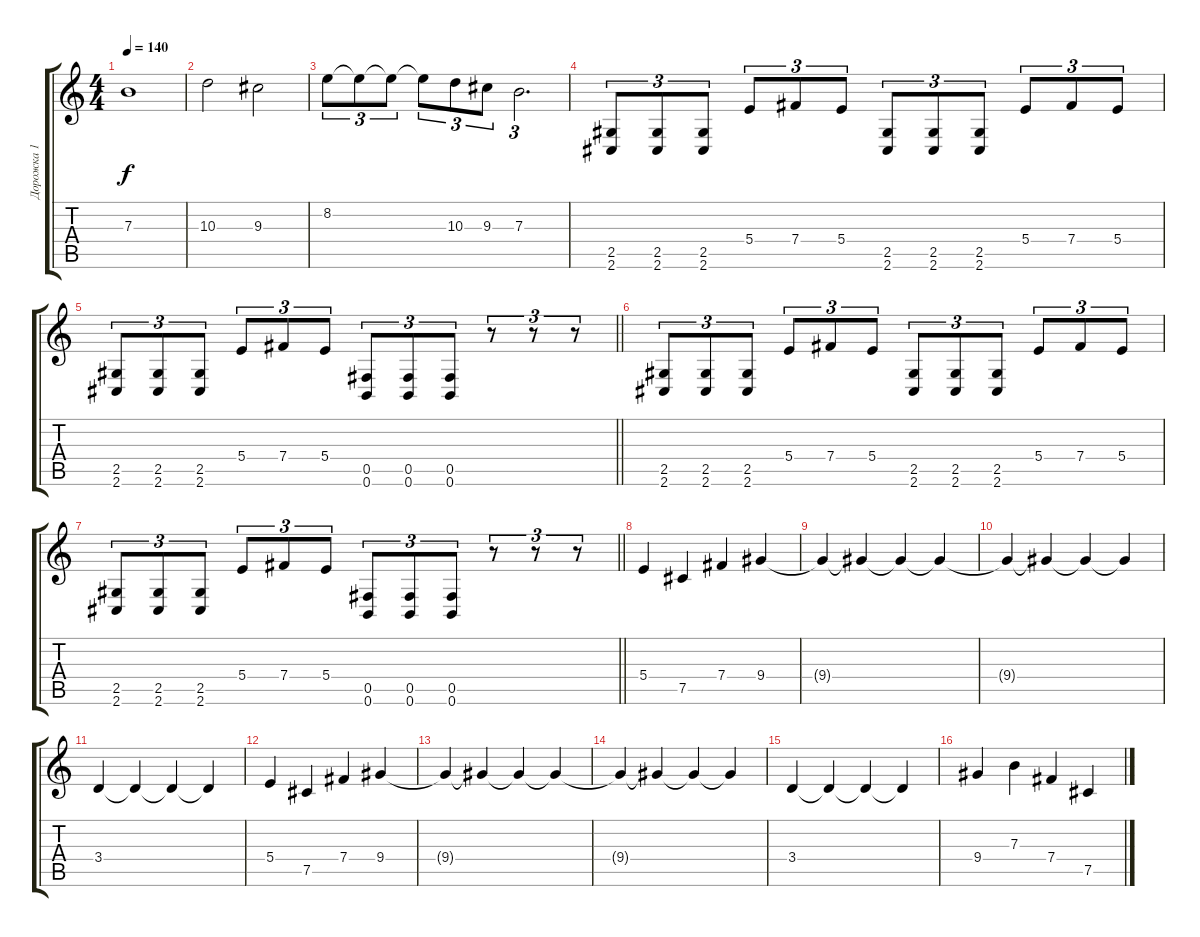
\track ("Дорожка 1" "Дорожка 1") {instrument distortionguitar}
\staff {score tabs}
\tuning (Db4 Ab3 E3 B2 Gb2 B1) {hide}
\ts (4 4)
\tempo 140
\clef g2
\ks c
7.3.1{dy f} |
10.3.2 9.3.2 |
8.2.8{tu (3 2)} 8.2{t}.8{tu (3 2)} 8.2{t}.8{tu (3 2)} 8.2{t}.8{tu (3 2)} 10.3.8{tu (3 2)} 9.3.8{tu (3 2)} 7.3.2{d tu (3 2)} |
(2.5 2.6).8{tu (3 2)} (2.5 2.6).8{tu (3 2)} (2.5 2.6).8{tu (3 2)} 5.4.8{tu (3 2)} 7.4.8{tu (3 2)} 5.4.8{tu (3 2)} (2.5 2.6).8{tu (3 2)} (2.5 2.6).8{tu (3 2)} (2.5 2.6).8{tu (3 2)} 5.4.8{tu (3 2)} 7.4.8{tu (3 2)} 5.4.8{tu (3 2)} |
\barLineRight lightlight
(2.5 2.6).8{tu (3 2)} (2.5 2.6).8{tu (3 2)} (2.5 2.6).8{tu (3 2)} 5.4.8{tu (3 2)} 7.4.8{tu (3 2)} 5.4.8{tu (3 2)} (0.5 0.6).8{tu (3 2)} (0.5 0.6).8{tu (3 2)} (0.5 0.6).8{tu (3 2)} r.8{tu (3 2)} r.8{tu (3 2)} r.8{tu (3 2)} |
(2.5 2.6).8{tu (3 2)} (2.5 2.6).8{tu (3 2)} (2.5 2.6).8{tu (3 2)} 5.4.8{tu (3 2)} 7.4.8{tu (3 2)} 5.4.8{tu (3 2)} (2.5 2.6).8{tu (3 2)} (2.5 2.6).8{tu (3 2)} (2.5 2.6).8{tu (3 2)} 5.4.8{tu (3 2)} 7.4.8{tu (3 2)} 5.4.8{tu (3 2)} |
\barLineRight lightlight
(2.5 2.6).8{tu (3 2)} (2.5 2.6).8{tu (3 2)} (2.5 2.6).8{tu (3 2)} 5.4.8{tu (3 2)} 7.4.8{tu (3 2)} 5.4.8{tu (3 2)} (0.5 0.6).8{tu (3 2)} (0.5 0.6).8{tu (3 2)} (0.5 0.6).8{tu (3 2)} r.8{tu (3 2)} r.8{tu (3 2)} r.8{tu (3 2)} |
\section ("" " ")
5.4.4 7.5.4 7.4.4 9.4.4 |
9.4{t}.4 9.4{t}.4 9.4{t}.4 9.4{t}.4 |
9.4{t}.4 9.4{t}.4 9.4{t}.4 9.4{t}.4 |
3.4.4 3.4{t}.4 3.4{t}.4 3.4{t}.4 |
5.4.4 7.5.4 7.4.4 9.4.4 |
9.4{t}.4 9.4{t}.4 9.4{t}.4 9.4{t}.4 |
9.4{t}.4 9.4{t}.4 9.4{t}.4 9.4{t}.4 |
3.4.4 3.4{t}.4 3.4{t}.4 3.4{t}.4 |
9.4.4 7.3.4 7.4.4 7.5.4
